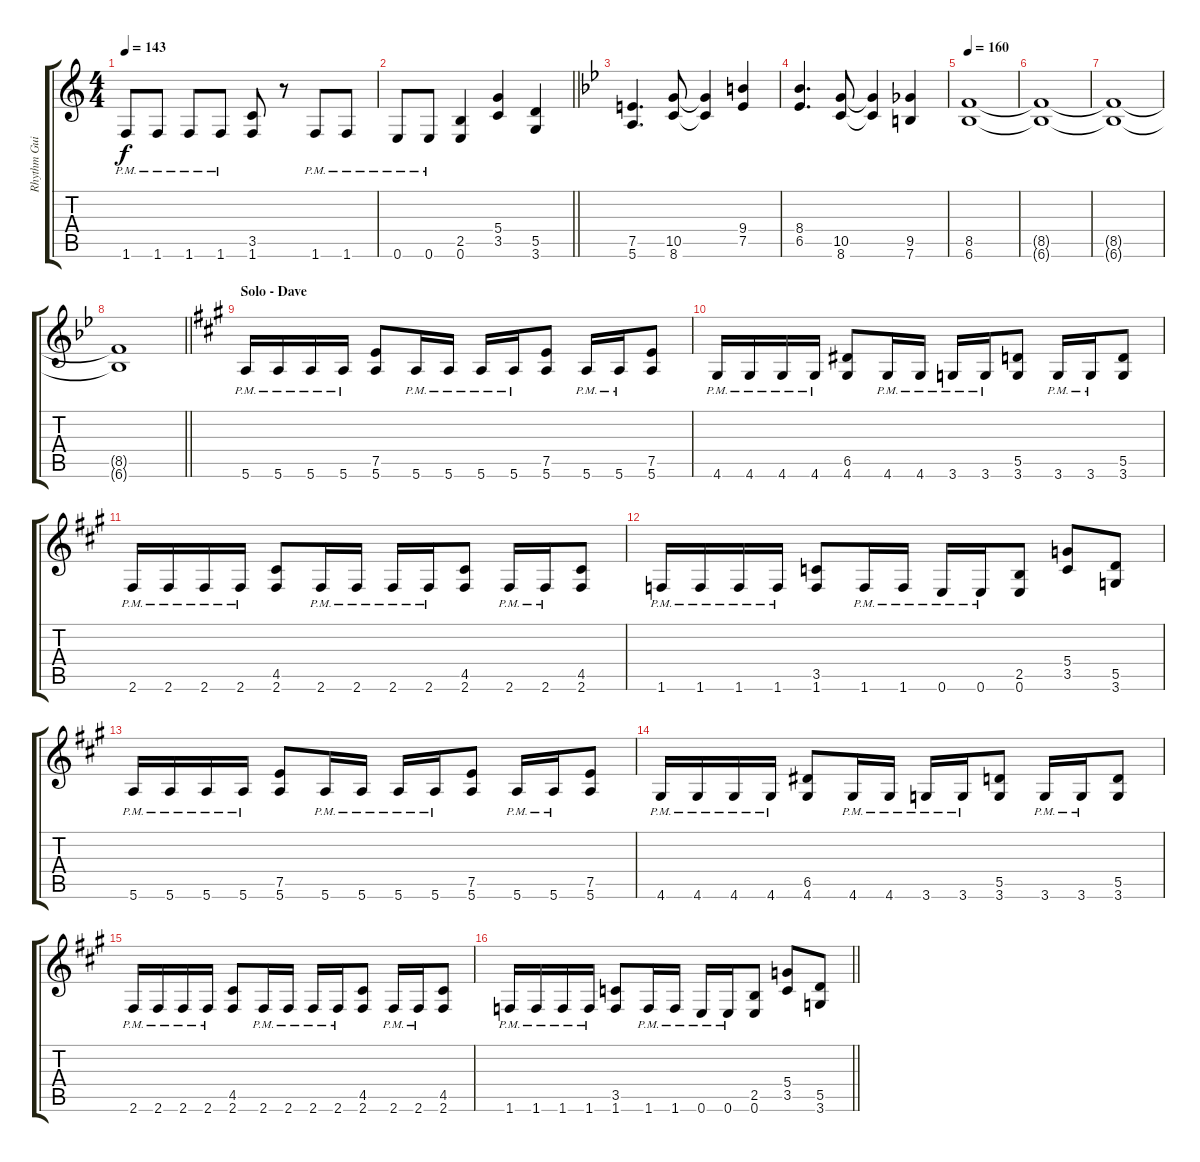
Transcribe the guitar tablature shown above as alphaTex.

\track ("Rhythm Guitar 2 (Broderick)" "Rhythm Gui") {instrument distortionguitar}
\staff {score tabs}
\tuning (E4 B3 G3 D3 A2 E2) {hide}
\ts (4 4)
\tempo 143
\clef g2
\ks c
1.6{pm}.8{dy f} 1.6{pm}.8 1.6{pm}.8 1.6{pm}.8 (3.5 1.6).8 r.8 1.6{pm}.8 1.6{pm}.8 |
\barLineRight lightlight
0.6{pm}.8 0.6{pm}.8 (2.5 0.6).4 (5.4 3.5).4 (5.5 3.6).4 |
\ks bb
(7.5 5.6).4{d} (10.5 8.6).8 (10.5{t} 8.6{t}).4 (9.4 7.5).4 |
(8.4 6.5).4{d} (10.5 8.6).8 (10.5{t} 8.6{t}).4 (9.5 7.6).4 |
\tempo 160
(8.5 6.6).1 |
(8.5{t} 6.6{t}).1 |
(8.5{t} 6.6{t}).1 |
\barLineRight lightlight
(8.5{t} 6.6{t}).1 |
\section ("" "Solo - Dave")
\ks a
5.6{pm}.16 5.6{pm}.16 5.6{pm}.16 5.6{pm}.16 (7.5 5.6).8 5.6{pm}.16 5.6{pm}.16 5.6{pm}.16 5.6{pm}.16 (7.5 5.6).8 5.6{pm}.16 5.6{pm}.16 (7.5 5.6).8 |
4.6{pm}.16 4.6{pm}.16 4.6{pm}.16 4.6{pm}.16 (6.5 4.6).8 4.6{pm}.16 4.6{pm}.16 3.6{pm}.16 3.6{pm}.16 (5.5 3.6).8 3.6{pm}.16 3.6{pm}.16 (5.5 3.6).8 |
2.6{pm}.16 2.6{pm}.16 2.6{pm}.16 2.6{pm}.16 (4.5 2.6).8 2.6{pm}.16 2.6{pm}.16 2.6{pm}.16 2.6{pm}.16 (4.5 2.6).8 2.6{pm}.16 2.6{pm}.16 (4.5 2.6).8 |
1.6{pm}.16 1.6{pm}.16 1.6{pm}.16 1.6{pm}.16 (3.5 1.6).8 1.6{pm}.16 1.6{pm}.16 0.6{pm}.16 0.6{pm}.16 (2.5 0.6).8 (5.4 3.5).8 (5.5 3.6).8 |
5.6{pm}.16 5.6{pm}.16 5.6{pm}.16 5.6{pm}.16 (7.5 5.6).8 5.6{pm}.16 5.6{pm}.16 5.6{pm}.16 5.6{pm}.16 (7.5 5.6).8 5.6{pm}.16 5.6{pm}.16 (7.5 5.6).8 |
4.6{pm}.16 4.6{pm}.16 4.6{pm}.16 4.6{pm}.16 (6.5 4.6).8 4.6{pm}.16 4.6{pm}.16 3.6{pm}.16 3.6{pm}.16 (5.5 3.6).8 3.6{pm}.16 3.6{pm}.16 (5.5 3.6).8 |
2.6{pm}.16 2.6{pm}.16 2.6{pm}.16 2.6{pm}.16 (4.5 2.6).8 2.6{pm}.16 2.6{pm}.16 2.6{pm}.16 2.6{pm}.16 (4.5 2.6).8 2.6{pm}.16 2.6{pm}.16 (4.5 2.6).8 |
\barLineRight lightlight
1.6{pm}.16 1.6{pm}.16 1.6{pm}.16 1.6{pm}.16 (3.5 1.6).8 1.6{pm}.16 1.6{pm}.16 0.6{pm}.16 0.6{pm}.16 (2.5 0.6).8 (5.4 3.5).8 (5.5 3.6).8
